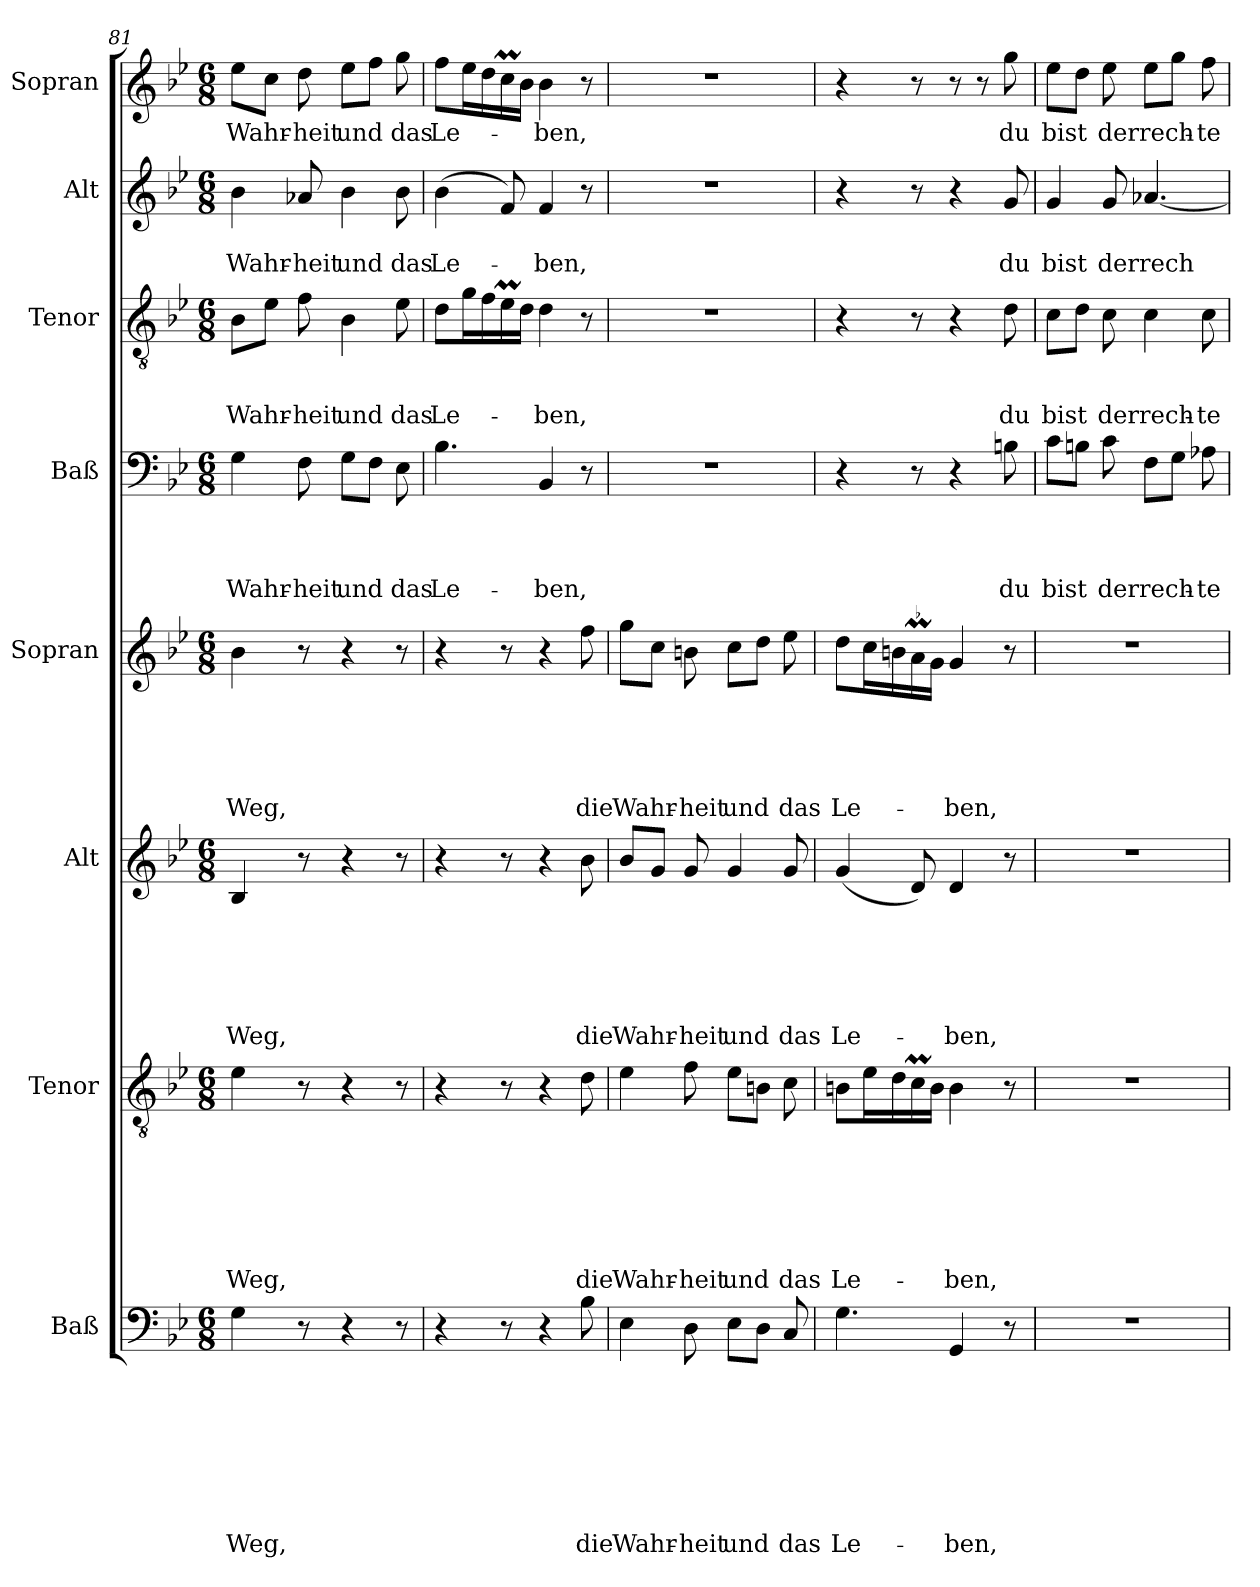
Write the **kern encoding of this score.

**kern	**text	**text	**text	**text	**text	**text	**text	**text	**kern	**text	**text	**text	**text	**text	**text	**text	**kern	**text	**text	**text	**text	**text	**text	**kern	**text	**text	**text	**text	**text	**kern	**text	**text	**text	**text	**kern	**text	**text	**text	**kern	**text	**text	**kern	**text
*part8	*part8	*part8	*part8	*part8	*part8	*part8	*part8	*part8	*part7	*part7	*part7	*part7	*part7	*part7	*part7	*part7	*part6	*part6	*part6	*part6	*part6	*part6	*part6	*part5	*part5	*part5	*part5	*part5	*part5	*part4	*part4	*part4	*part4	*part4	*part3	*part3	*part3	*part3	*part2	*part2	*part2	*part1	*part1
*staff8	*staff8	*staff8	*staff8	*staff8	*staff8	*staff8	*staff8	*staff8	*staff7	*staff7	*staff7	*staff7	*staff7	*staff7	*staff7	*staff7	*staff6	*staff6	*staff6	*staff6	*staff6	*staff6	*staff6	*staff5	*staff5	*staff5	*staff5	*staff5	*staff5	*staff4	*staff4	*staff4	*staff4	*staff4	*staff3	*staff3	*staff3	*staff3	*staff2	*staff2	*staff2	*staff1	*staff1
*I"Baß	*	*	*	*	*	*	*	*	*I"Tenor	*	*	*	*	*	*	*	*I"Alt	*	*	*	*	*	*	*I"Sopran	*	*	*	*	*	*I"Baß	*	*	*	*	*I"Tenor	*	*	*	*I"Alt	*	*	*I"Sopran	*
*clefF4	*	*	*	*	*	*	*	*	*clefGv2	*	*	*	*	*	*	*	*clefG2	*	*	*	*	*	*	*clefG2	*	*	*	*	*	*clefF4	*	*	*	*	*clefGv2	*	*	*	*clefG2	*	*	*clefG2	*
*k[b-e-]	*	*	*	*	*	*	*	*	*k[b-e-]	*	*	*	*	*	*	*	*k[b-e-]	*	*	*	*	*	*	*k[b-e-]	*	*	*	*	*	*k[b-e-]	*	*	*	*	*k[b-e-]	*	*	*	*k[b-e-]	*	*	*k[b-e-]	*
*g:	*	*	*	*	*	*	*	*	*g:	*	*	*	*	*	*	*	*g:	*	*	*	*	*	*	*g:	*	*	*	*	*	*g:	*	*	*	*	*g:	*	*	*	*g:	*	*	*g:	*
*M6/8	*	*	*	*	*	*	*	*	*M6/8	*	*	*	*	*	*	*	*M6/8	*	*	*	*	*	*	*M6/8	*	*	*	*	*	*M6/8	*	*	*	*	*M6/8	*	*	*	*M6/8	*	*	*M6/8	*
=81	=81	=81	=81	=81	=81	=81	=81	=81	=81	=81	=81	=81	=81	=81	=81	=81	=81	=81	=81	=81	=81	=81	=81	=81	=81	=81	=81	=81	=81	=81	=81	=81	=81	=81	=81	=81	=81	=81	=81	=81	=81	=81	=81
!	!	!	!	!	!	!	!	!LO:LY:b	!	!	!	!	!	!	!	!LO:LY:b	!	!	!	!	!	!	!LO:LY:b	!	!	!	!	!	!LO:LY:b	!	!	!	!	!LO:LY:b	!	!	!	!LO:LY:b	!	!	!LO:LY:b	!	!LO:LY:b
4G\	.	.	.	.	.	.	.	Weg,	4e-\	.	.	.	.	.	.	Weg,	4B-/	.	.	.	.	.	Weg,	4b-\	.	.	.	.	Weg,	4G\	.	.	.	Wahr-	8B-\L	.	.	Wahr-	4b-\	.	Wahr-	8ee-\L	Wahr-
.	.	.	.	.	.	.	.	.	.	.	.	.	.	.	.	.	.	.	.	.	.	.	.	.	.	.	.	.	.	.	.	.	.	.	8e-\J	.	.	.	.	.	.	8cc\J	.
!	!	!	!	!	!	!	!	!	!	!	!	!	!	!	!	!	!	!	!	!	!	!	!	!	!	!	!	!	!	!	!	!	!	!LO:LY:b	!	!	!	!LO:LY:b	!	!	!LO:LY:b	!	!LO:LY:b
8r	.	.	.	.	.	.	.	.	8r	.	.	.	.	.	.	.	8r	.	.	.	.	.	.	8r	.	.	.	.	.	8F\	.	.	.	-heit	8f\	.	.	-heit	8a-X/	.	-heit	8dd\	-heit
!	!	!	!	!	!	!	!	!	!	!	!	!	!	!	!	!	!	!	!	!	!	!	!	!	!	!	!	!	!	!	!	!	!	!LO:LY:b	!	!	!	!LO:LY:b	!	!	!LO:LY:b	!	!LO:LY:b
4r	.	.	.	.	.	.	.	.	4r	.	.	.	.	.	.	.	4r	.	.	.	.	.	.	4r	.	.	.	.	.	8G\L	.	.	.	und	4B-\	.	.	und	4b-\	.	und	8ee-\L	und
.	.	.	.	.	.	.	.	.	.	.	.	.	.	.	.	.	.	.	.	.	.	.	.	.	.	.	.	.	.	8F\J	.	.	.	.	.	.	.	.	.	.	.	8ff\J	.
!	!	!	!	!	!	!	!	!	!	!	!	!	!	!	!	!	!	!	!	!	!	!	!	!	!	!	!	!	!	!	!	!	!	!LO:LY:b	!	!	!	!LO:LY:b	!	!	!LO:LY:b	!	!LO:LY:b
8r	.	.	.	.	.	.	.	.	8r	.	.	.	.	.	.	.	8r	.	.	.	.	.	.	8r	.	.	.	.	.	8E-\	.	.	.	das	8e-\	.	.	das	8b-\	.	das	8gg\	das
!!LO:PB:g=z
=82	=82	=82	=82	=82	=82	=82	=82	=82	=82	=82	=82	=82	=82	=82	=82	=82	=82	=82	=82	=82	=82	=82	=82	=82	=82	=82	=82	=82	=82	=82	=82	=82	=82	=82	=82	=82	=82	=82	=82	=82	=82	=82	=82
!	!	!	!	!	!	!	!	!	!	!	!	!	!	!	!	!	!	!	!	!	!	!	!	!	!	!	!	!	!	!	!	!	!	!LO:LY:b	!	!	!	!LO:LY:b	!	!	!LO:LY:b	!	!LO:LY:b
4r	.	.	.	.	.	.	.	.	4r	.	.	.	.	.	.	.	4r	.	.	.	.	.	.	4r	.	.	.	.	.	4.B-\	.	.	.	Le-	8d\L	.	.	Le-	(>4b-\	.	Le-	8ff\L	Le-
.	.	.	.	.	.	.	.	.	.	.	.	.	.	.	.	.	.	.	.	.	.	.	.	.	.	.	.	.	.	.	.	.	.	.	16g\L	.	.	.	.	.	.	16ee-\L	.
.	.	.	.	.	.	.	.	.	.	.	.	.	.	.	.	.	.	.	.	.	.	.	.	.	.	.	.	.	.	.	.	.	.	.	16f\	.	.	.	.	.	.	16dd\	.
8r	.	.	.	.	.	.	.	.	8r	.	.	.	.	.	.	.	8r	.	.	.	.	.	.	8r	.	.	.	.	.	.	.	.	.	.	16e-M\	.	.	.	8f/)	.	.	16ccM\	.
.	.	.	.	.	.	.	.	.	.	.	.	.	.	.	.	.	.	.	.	.	.	.	.	.	.	.	.	.	.	.	.	.	.	.	16d\JJ	.	.	.	.	.	.	16b-\JJ	.
!	!	!	!	!	!	!	!	!	!	!	!	!	!	!	!	!	!	!	!	!	!	!	!	!	!	!	!	!	!	!	!	!	!	!LO:LY:b	!	!	!	!LO:LY:b	!	!	!LO:LY:b	!	!LO:LY:b
4r	.	.	.	.	.	.	.	.	4r	.	.	.	.	.	.	.	4r	.	.	.	.	.	.	4r	.	.	.	.	.	4BB-/	.	.	.	-ben,	4d\	.	.	-ben,	4f/	.	-ben,	4b-\	-ben,
!	!	!	!	!	!	!	!	!LO:LY:b	!	!	!	!	!	!	!	!LO:LY:b	!	!	!	!	!	!	!LO:LY:b	!	!	!	!	!	!LO:LY:b	!	!	!	!	!	!	!	!	!	!	!	!	!	!
8B-\	.	.	.	.	.	.	.	die	8d\	.	.	.	.	.	.	die	8b-\	.	.	.	.	.	die	8ff\	.	.	.	.	die	8r	.	.	.	.	8r	.	.	.	8r	.	.	8r	.
=83	=83	=83	=83	=83	=83	=83	=83	=83	=83	=83	=83	=83	=83	=83	=83	=83	=83	=83	=83	=83	=83	=83	=83	=83	=83	=83	=83	=83	=83	=83	=83	=83	=83	=83	=83	=83	=83	=83	=83	=83	=83	=83	=83
!	!	!	!	!	!	!	!	!LO:LY:b	!	!	!	!	!	!	!	!LO:LY:b	!	!	!	!	!	!	!LO:LY:b	!	!	!	!	!	!LO:LY:b	!LO:N:vis=1	!	!	!	!	!LO:N:vis=1	!	!	!	!LO:N:vis=1	!	!	!LO:N:vis=1	!
4E-\	.	.	.	.	.	.	.	Wahr-	4e-\	.	.	.	.	.	.	Wahr-	8b-/L	.	.	.	.	.	Wahr-	8gg\L	.	.	.	.	Wahr-	2.r	.	.	.	.	2.r	.	.	.	2.r	.	.	2.r	.
.	.	.	.	.	.	.	.	.	.	.	.	.	.	.	.	.	8g/J	.	.	.	.	.	.	8cc\J	.	.	.	.	.	.	.	.	.	.	.	.	.	.	.	.	.	.	.
!	!	!	!	!	!	!	!	!LO:LY:b	!	!	!	!	!	!	!	!LO:LY:b	!	!	!	!	!	!	!LO:LY:b	!	!	!	!	!	!LO:LY:b	!	!	!	!	!	!	!	!	!	!	!	!	!	!
8D\	.	.	.	.	.	.	.	-heit	8f\	.	.	.	.	.	.	-heit	8g/	.	.	.	.	.	-heit	8bn\	.	.	.	.	-heit	.	.	.	.	.	.	.	.	.	.	.	.	.	.
!	!	!	!	!	!	!	!	!LO:LY:b	!	!	!	!	!	!	!	!LO:LY:b	!	!	!	!	!	!	!LO:LY:b	!	!	!	!	!	!LO:LY:b	!	!	!	!	!	!	!	!	!	!	!	!	!	!
8E-\L	.	.	.	.	.	.	.	und	8e-\L	.	.	.	.	.	.	und	4g/	.	.	.	.	.	und	8cc\L	.	.	.	.	und	.	.	.	.	.	.	.	.	.	.	.	.	.	.
8D\J	.	.	.	.	.	.	.	.	8Bn\J	.	.	.	.	.	.	.	.	.	.	.	.	.	.	8dd\J	.	.	.	.	.	.	.	.	.	.	.	.	.	.	.	.	.	.	.
!	!	!	!	!	!	!	!	!LO:LY:b	!	!	!	!	!	!	!	!LO:LY:b	!	!	!	!	!	!	!LO:LY:b	!	!	!	!	!	!LO:LY:b	!	!	!	!	!	!	!	!	!	!	!	!	!	!
8C/	.	.	.	.	.	.	.	das	8c\	.	.	.	.	.	.	das	8g/	.	.	.	.	.	das	8ee-\	.	.	.	.	das	.	.	.	.	.	.	.	.	.	.	.	.	.	.
=84	=84	=84	=84	=84	=84	=84	=84	=84	=84	=84	=84	=84	=84	=84	=84	=84	=84	=84	=84	=84	=84	=84	=84	=84	=84	=84	=84	=84	=84	=84	=84	=84	=84	=84	=84	=84	=84	=84	=84	=84	=84	=84	=84
!	!	!	!	!	!	!	!	!LO:LY:b	!	!	!	!	!	!	!	!LO:LY:b	!	!	!	!	!	!	!LO:LY:b	!	!	!	!	!	!LO:LY:b	!	!	!	!	!	!	!	!	!	!	!	!	!	!
4.G\	.	.	.	.	.	.	.	Le-	8Bn\L	.	.	.	.	.	.	Le-	(<4g/	.	.	.	.	.	Le-	8dd\L	.	.	.	.	Le-	4r	.	.	.	.	4r	.	.	.	4r	.	.	4r	.
.	.	.	.	.	.	.	.	.	16e-\L	.	.	.	.	.	.	.	.	.	.	.	.	.	.	16cc\L	.	.	.	.	.	.	.	.	.	.	.	.	.	.	.	.	.	.	.
.	.	.	.	.	.	.	.	.	16d\	.	.	.	.	.	.	.	.	.	.	.	.	.	.	16bn\	.	.	.	.	.	.	.	.	.	.	.	.	.	.	.	.	.	.	.
.	.	.	.	.	.	.	.	.	16cM\	.	.	.	.	.	.	.	8d/)	.	.	.	.	.	.	16am\	.	.	.	.	.	8r	.	.	.	.	8r	.	.	.	8r	.	.	8r	.
.	.	.	.	.	.	.	.	.	16B\JJ	.	.	.	.	.	.	.	.	.	.	.	.	.	.	16g\JJ	.	.	.	.	.	.	.	.	.	.	.	.	.	.	.	.	.	.	.
!	!	!	!	!	!	!	!	!LO:LY:b	!	!	!	!	!	!	!	!LO:LY:b	!	!	!	!	!	!	!LO:LY:b	!	!	!	!	!	!LO:LY:b	!	!	!	!	!	!	!	!	!	!	!	!	!	!
4GG/	.	.	.	.	.	.	.	-ben,	4B\	.	.	.	.	.	.	-ben,	4d/	.	.	.	.	.	-ben,	4g/	.	.	.	.	-ben,	4r	.	.	.	.	4r	.	.	.	4r	.	.	8r	.
.	.	.	.	.	.	.	.	.	.	.	.	.	.	.	.	.	.	.	.	.	.	.	.	.	.	.	.	.	.	.	.	.	.	.	.	.	.	.	.	.	.	8r	.
!	!	!	!	!	!	!	!	!	!	!	!	!	!	!	!	!	!	!	!	!	!	!	!	!	!	!	!	!	!	!	!	!	!	!LO:LY:b	!	!	!	!LO:LY:b	!	!	!LO:LY:b	!	!LO:LY:b
8r	.	.	.	.	.	.	.	.	8r	.	.	.	.	.	.	.	8r	.	.	.	.	.	.	8r	.	.	.	.	.	8Bn\	.	.	.	du	8d\	.	.	du	8g/	.	du	8gg\	du
=85	=85	=85	=85	=85	=85	=85	=85	=85	=85	=85	=85	=85	=85	=85	=85	=85	=85	=85	=85	=85	=85	=85	=85	=85	=85	=85	=85	=85	=85	=85	=85	=85	=85	=85	=85	=85	=85	=85	=85	=85	=85	=85	=85
!LO:N:vis=1	!	!	!	!	!	!	!	!	!LO:N:vis=1	!	!	!	!	!	!	!	!LO:N:vis=1	!	!	!	!	!	!	!LO:N:vis=1	!	!	!	!	!	!	!	!	!	!LO:LY:b	!	!	!	!LO:LY:b	!	!	!LO:LY:b	!	!LO:LY:b
2.r	.	.	.	.	.	.	.	.	2.r	.	.	.	.	.	.	.	2.r	.	.	.	.	.	.	2.r	.	.	.	.	.	8c\L	.	.	.	bist	8c\L	.	.	bist	4g/	.	bist	8ee-\L	bist
.	.	.	.	.	.	.	.	.	.	.	.	.	.	.	.	.	.	.	.	.	.	.	.	.	.	.	.	.	.	8Bn\J	.	.	.	.	8d\J	.	.	.	.	.	.	8dd\J	.
!	!	!	!	!	!	!	!	!	!	!	!	!	!	!	!	!	!	!	!	!	!	!	!	!	!	!	!	!	!	!	!	!	!	!LO:LY:b	!	!	!	!LO:LY:b	!	!	!LO:LY:b	!	!LO:LY:b
.	.	.	.	.	.	.	.	.	.	.	.	.	.	.	.	.	.	.	.	.	.	.	.	.	.	.	.	.	.	8c\	.	.	.	der	8c\	.	.	der	8g/	.	der	8ee-\	der
!	!	!	!	!	!	!	!	!	!	!	!	!	!	!	!	!	!	!	!	!	!	!	!	!	!	!	!	!	!	!	!	!	!	!LO:LY:b	!	!	!	!LO:LY:b	!	!	!LO:LY:b	!	!LO:LY:b
.	.	.	.	.	.	.	.	.	.	.	.	.	.	.	.	.	.	.	.	.	.	.	.	.	.	.	.	.	.	8F\L	.	.	.	rech-	4c\	.	.	rech-	[4.a-X/	.	rech-	8ee-\L	rech-
.	.	.	.	.	.	.	.	.	.	.	.	.	.	.	.	.	.	.	.	.	.	.	.	.	.	.	.	.	.	8G\J	.	.	.	.	.	.	.	.	.	.	.	8gg\J	.
!	!	!	!	!	!	!	!	!	!	!	!	!	!	!	!	!	!	!	!	!	!	!	!	!	!	!	!	!	!	!	!	!	!	!LO:LY:b	!	!	!	!LO:LY:b	!	!	!	!	!LO:LY:b
.	.	.	.	.	.	.	.	.	.	.	.	.	.	.	.	.	.	.	.	.	.	.	.	.	.	.	.	.	.	8A-X\	.	.	.	-te	8c\	.	.	-te	.	.	.	8ff\	-te
=	=	=	=	=	=	=	=	=	=	=	=	=	=	=	=	=	=	=	=	=	=	=	=	=	=	=	=	=	=	=	=	=	=	=	=	=	=	=	=	=	=	=	=
*-	*-	*-	*-	*-	*-	*-	*-	*-	*-	*-	*-	*-	*-	*-	*-	*-	*-	*-	*-	*-	*-	*-	*-	*-	*-	*-	*-	*-	*-	*-	*-	*-	*-	*-	*-	*-	*-	*-	*-	*-	*-	*-	*-
